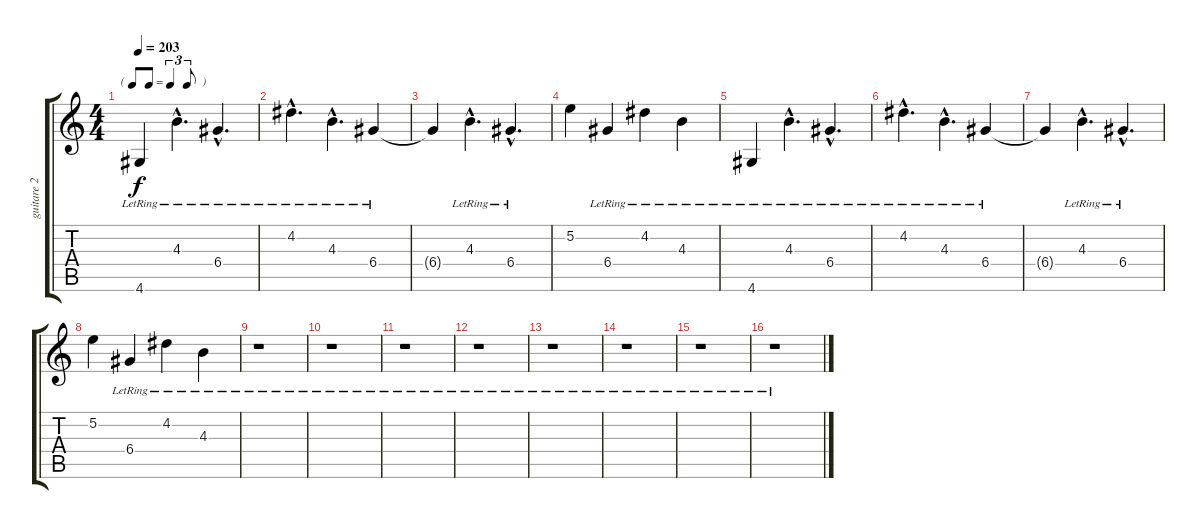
\track ("guitare 2" "guitare 2") {instrument distortionguitar}
\staff {score tabs}
\tuning (E4 B3 G3 D3 A2 E2) {hide}
\ts (4 4)
\tf triplet8th
\tempo 203
\clef g2
\ks c
4.6{lr}.4{dy f} 4.3{hac lr}.4{d} 6.4{hac lr}.4{d} |
4.2{hac lr}.4{d} 4.3{hac lr}.4{d} 6.4{lr}.4 |
6.4{t}.4 4.3{hac lr}.4{d} 6.4{hac lr}.4{d} |
5.2.4 6.4{lr}.4 4.2{lr}.4 4.3{lr}.4 |
4.6{lr}.4 4.3{hac lr}.4{d} 6.4{hac lr}.4{d} |
4.2{hac lr}.4{d} 4.3{hac lr}.4{d} 6.4{lr}.4 |
6.4{t}.4 4.3{hac lr}.4{d} 6.4{hac lr}.4{d} |
5.2.4 6.4{lr}.4 4.2{lr}.4 4.3{lr}.4 |
r.1 |
r.1 |
r.1 |
r.1 |
r.1 |
r.1 |
r.1 |
r.1
